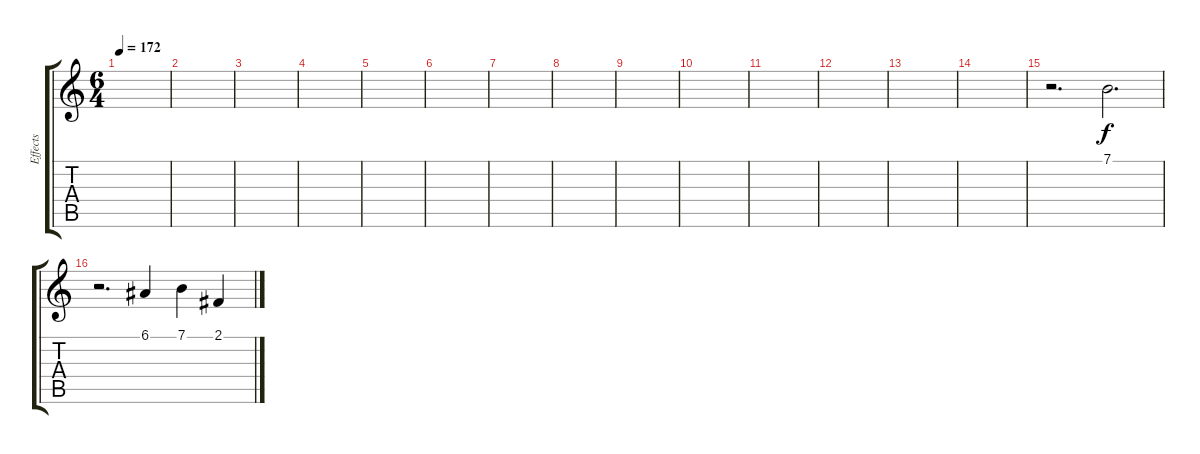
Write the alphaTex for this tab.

\track ("Effects" "Effects") {instrument glockenspiel}
\staff {score tabs}
\tuning (E4 B3 G3 D3 A2 E2) {hide}
\ts (6 4)
\tempo 172
\clef g2
\ks c
|
|
|
|
|
|
|
|
|
|
|
|
|
|
r.2{d volume 9} 7.1.2{d} |
r.2{d} 6.1.4 7.1.4 2.1.4
